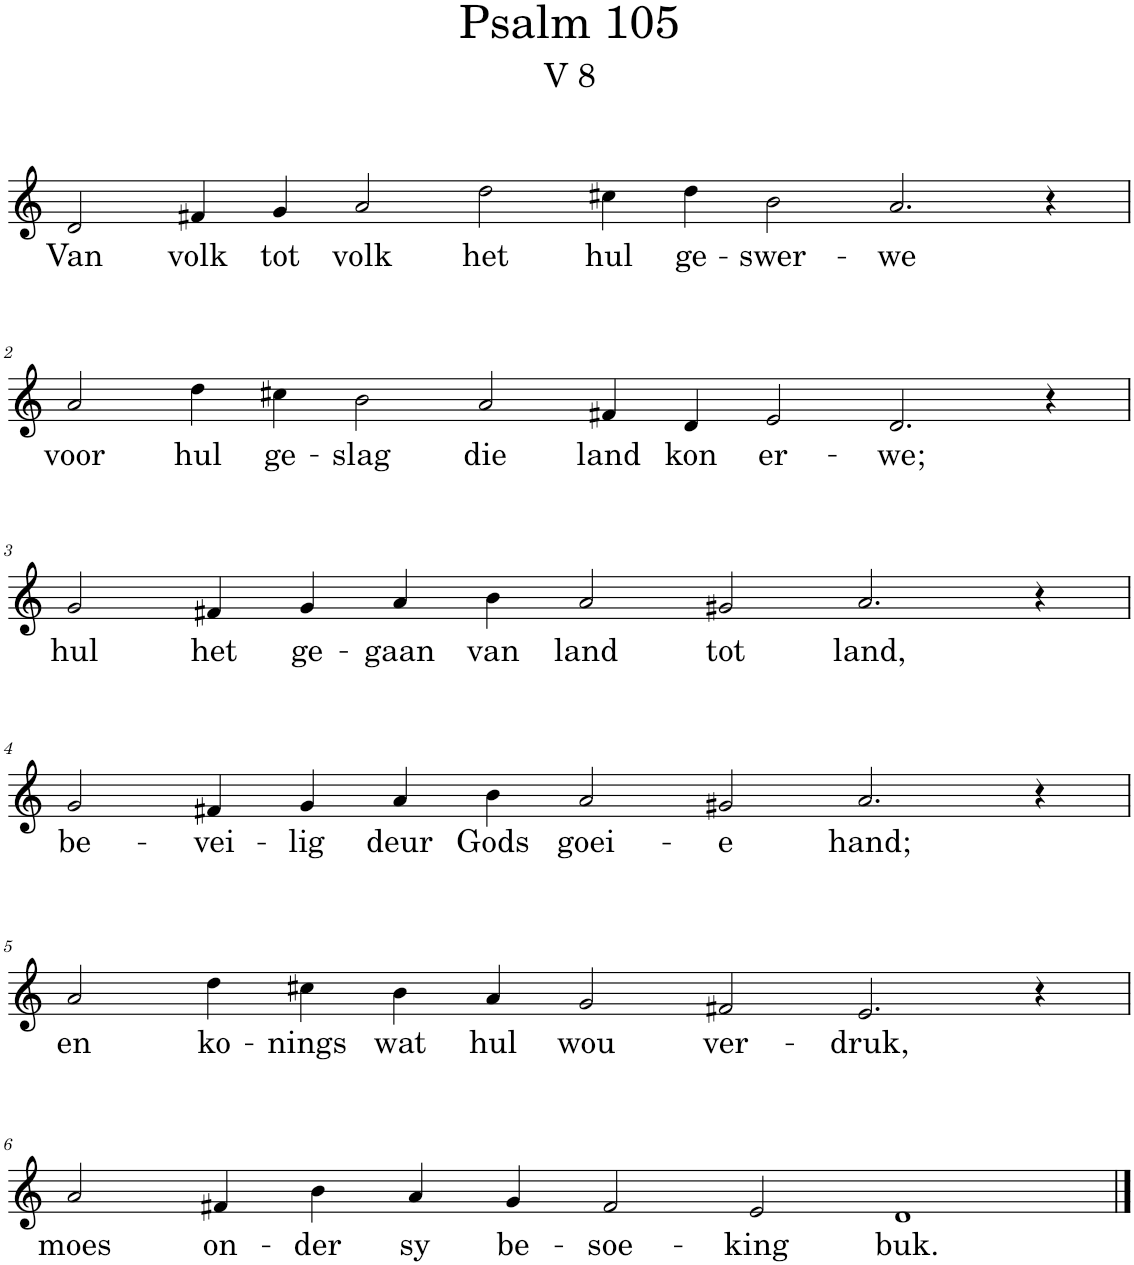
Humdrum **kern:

**kern	**text
*part1	*part1
*staff1	*staff1
*I"Pipe Organ	*
*I'Org.	*
*clefG2	*
*k[]	*
*M16/4	*
=1	=1
!	!LO:LY:b
2d/	Van
!	!LO:LY:b
4f#X/	volk
!	!LO:LY:b
4g/	tot
!	!LO:LY:b
2a/	volk
!	!LO:LY:b
2dd\	het
!	!LO:LY:b
4cc#X\	hul
!	!LO:LY:b
4dd\	ge-
!	!LO:LY:b
2b\	-swer-
!	!LO:LY:b
2.a/	-we
4r	.
!!LO:LB:g=z
=2	=2
!	!LO:LY:b
2a/	voor
!	!LO:LY:b
4dd\	hul
!	!LO:LY:b
4cc#X\	ge-
!	!LO:LY:b
2b\	-slag
!	!LO:LY:b
2a/	die
!	!LO:LY:b
4f#X/	land
!	!LO:LY:b
4d/	kon
!	!LO:LY:b
2e/	er-
!	!LO:LY:b
2.d/	-we;
4r	.
!!LO:LB:g=z
=3	=3
*M14/4	*
!	!LO:LY:b
2g/	hul
!	!LO:LY:b
4f#X/	het
!	!LO:LY:b
4g/	ge-
!	!LO:LY:b
4a/	-gaan
!	!LO:LY:b
4b\	van
!	!LO:LY:b
2a/	land
!	!LO:LY:b
2g#X/	tot
!	!LO:LY:b
2.a/	land,
4r	.
!!LO:LB:g=z
=4	=4
!	!LO:LY:b
2g/	be-
!	!LO:LY:b
4f#X/	-vei-
!	!LO:LY:b
4g/	-lig
!	!LO:LY:b
4a/	deur
!	!LO:LY:b
4b\	Gods
!	!LO:LY:b
2a/	goei-
!	!LO:LY:b
2g#X/	-e
!	!LO:LY:b
2.a/	hand;
4r	.
!!LO:LB:g=z
=5	=5
!	!LO:LY:b
2a/	en
!	!LO:LY:b
4dd\	ko-
!	!LO:LY:b
4cc#X\	-nings
!	!LO:LY:b
4b\	wat
!	!LO:LY:b
4a/	hul
!	!LO:LY:b
2g/	wou
!	!LO:LY:b
2f#X/	ver-
!	!LO:LY:b
2.e/	-druk,
4r	.
!!LO:LB:g=z
=6	=6
!	!LO:LY:b
2a/	moes
!	!LO:LY:b
4f#X/	on-
!	!LO:LY:b
4b\	-der
!	!LO:LY:b
4a/	sy
!	!LO:LY:b
4g/	be-
!	!LO:LY:b
2f#/	-soe-
!	!LO:LY:b
2e/	-king
!	!LO:LY:b
1d	buk.
==	==
*-	*-
